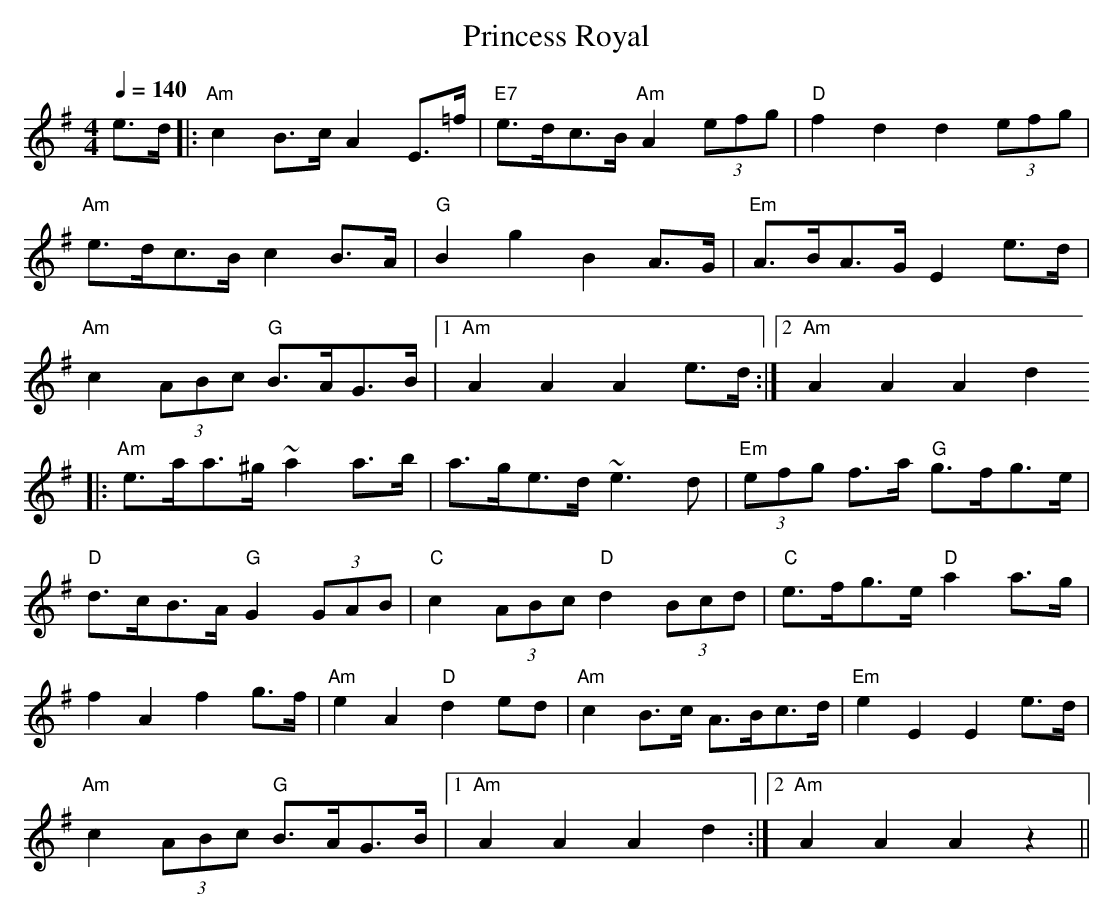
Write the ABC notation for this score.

X:1
T:Princess Royal
M:4/4
K:G
L:1/8
Q:1/4=140
e>d \
|: "Am"c2 B>c A2 E>=f | "E7"e>dc>B "Am"A2 (3efg|  "D"f2 d2 d2 (3efg |
"Am"e>dc>B c2 B>A | "G"B2 g2 B2 A>G | "Em"A>BA>G E2 e>d |
"Am"c2 (3ABc "G"B>AG>B |1 "Am"A2 A2 A2  e>d :|2 "Am"A2 A2 A2 d2
|: "Am"e>aa>^g ~a2 a>b |  a>ge>d ~e3 d | "Em"(3efg f>a "G"g>fg>e |
"D"d>cB>A "G"G2 (3GAB | "C"c2 (3ABc "D"d2 (3Bcd | "C" e>fg>e "D"a2 a>g |
f2 A2 f2 g>f | "Am"e2 A2 "D"d2 ed | "Am"c2 B>c A>Bc>d | "Em"e2 E2 E2 e>d |
"Am"c2 (3ABc "G"B>AG>B |1 "Am"A2 A2 A2 d2 :|2 "Am"A2 A2 A2 z2 ||
